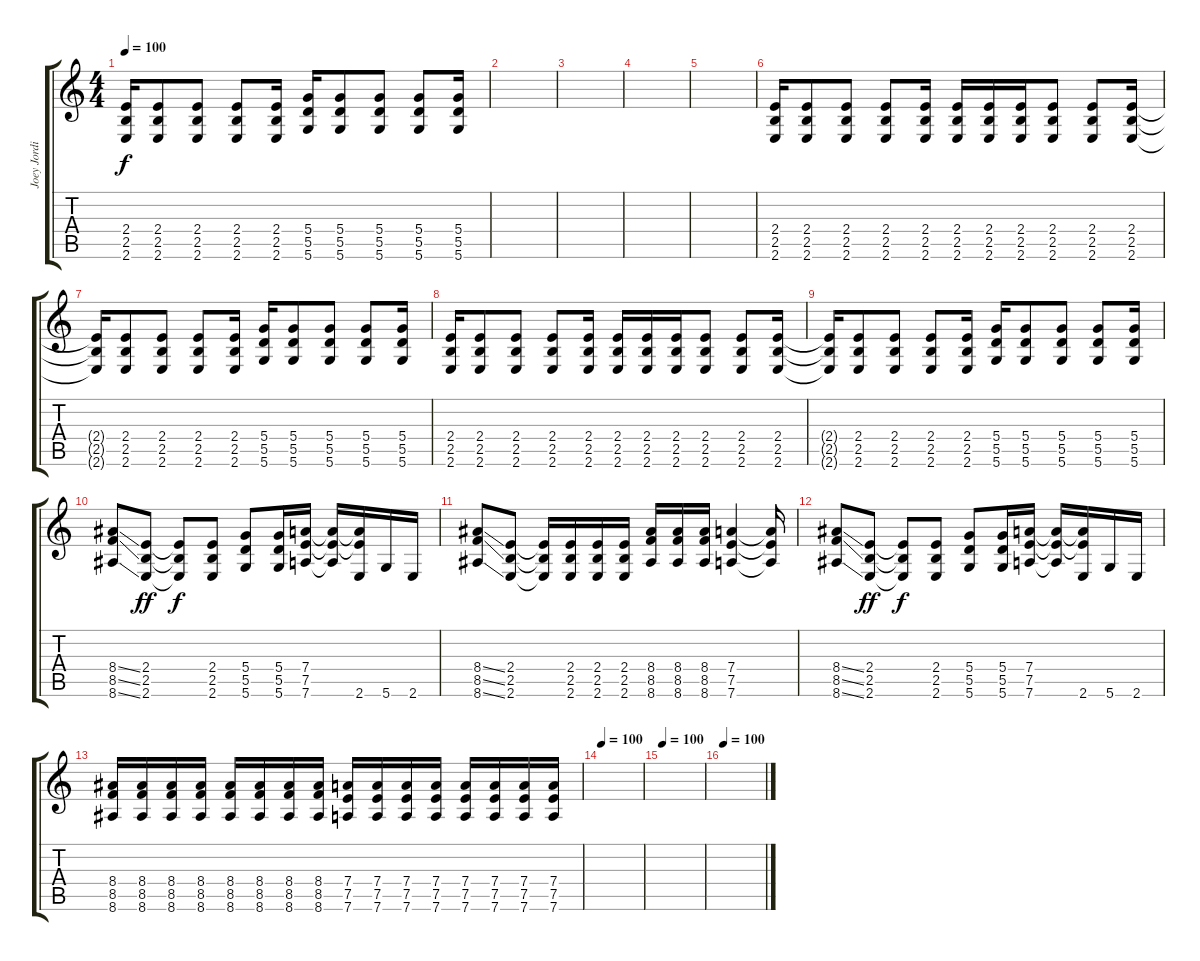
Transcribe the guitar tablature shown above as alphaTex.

\track ("Joey Jordison" "Joey Jordi") {instrument distortionguitar}
\staff {score tabs}
\tuning (E4 B3 G3 D3 A2 D2) {hide}
\ts (4 4)
\tempo 100
\clef g2
\ks c
(2.4{t} 2.5{t} 2.6{t}).16{dy f} (2.4 2.5 2.6).8 (2.4 2.5 2.6).8 (2.4 2.5 2.6).8 (2.4 2.5 2.6).16 (5.4 5.5 5.6).16 (5.4 5.5 5.6).8 (5.4 5.5 5.6).8 (5.4 5.5 5.6).8 (5.4 5.5 5.6).16 |
|
|
|
|
(2.4 2.5 2.6).16 (2.4 2.5 2.6).8 (2.4 2.5 2.6).8 (2.4 2.5 2.6).8 (2.4 2.5 2.6).16 (2.4 2.5 2.6).16 (2.4 2.5 2.6).16 (2.4 2.5 2.6).16 (2.4 2.5 2.6).8 (2.4 2.5 2.6).8 (2.4 2.5 2.6).16 |
(2.4{t} 2.5{t} 2.6{t}).16 (2.4 2.5 2.6).8 (2.4 2.5 2.6).8 (2.4 2.5 2.6).8 (2.4 2.5 2.6).16 (5.4 5.5 5.6).16 (5.4 5.5 5.6).8 (5.4 5.5 5.6).8 (5.4 5.5 5.6).8 (5.4 5.5 5.6).16 |
(2.4 2.5 2.6).16 (2.4 2.5 2.6).8 (2.4 2.5 2.6).8 (2.4 2.5 2.6).8 (2.4 2.5 2.6).16 (2.4 2.5 2.6).16 (2.4 2.5 2.6).16 (2.4 2.5 2.6).16 (2.4 2.5 2.6).8 (2.4 2.5 2.6).8 (2.4 2.5 2.6).16 |
(2.4{t} 2.5{t} 2.6{t}).16 (2.4 2.5 2.6).8 (2.4 2.5 2.6).8 (2.4 2.5 2.6).8 (2.4 2.5 2.6).16 (5.4 5.5 5.6).16 (5.4 5.5 5.6).8 (5.4 5.5 5.6).8 (5.4 5.5 5.6).8 (5.4 5.5 5.6).16 |
(8.4{ss} 8.5{ss} 8.6{ss}).8 (2.4 2.5 2.6).8{dy ff} (2.4{t} 2.5{t} 2.6{t}).8{dy f} (2.4 2.5 2.6).8 (5.4 5.5 5.6).8 (5.4 5.5 5.6).16 (7.4 7.5 7.6).16 (7.4{t} 7.5{t} 7.6{t}).16 (7.4{t} 7.5{t} 2.6).16 5.6.16 2.6.16 |
(8.4{ss} 8.5{ss} 8.6{ss}).8 (2.4 2.5 2.6).8 (2.4{t} 2.5{t} 2.6{t}).16 (2.4 2.5 2.6).16 (2.4 2.5 2.6).16 (2.4 2.5 2.6).16 (8.4 8.5 8.6).16 (8.4 8.5 8.6).16 (8.4 8.5 8.6).16 (7.4 7.5 7.6).4 (7.4{t} 7.5{t} 7.6{t}).16 |
(8.4{ss} 8.5{ss} 8.6{ss}).8 (2.4 2.5 2.6).8{dy ff} (2.4{t} 2.5{t} 2.6{t}).8{dy f} (2.4 2.5 2.6).8 (5.4 5.5 5.6).8 (5.4 5.5 5.6).16 (7.4 7.5 7.6).16 (7.4{t} 7.5{t} 7.6{t}).16 (7.4{t} 7.5{t} 2.6).16 5.6.16 2.6.16 |
(8.4 8.5 8.6).16 (8.4 8.5 8.6).16 (8.4 8.5 8.6).16 (8.4 8.5 8.6).16 (8.4 8.5 8.6).16 (8.4 8.5 8.6).16 (8.4 8.5 8.6).16 (8.4 8.5 8.6).16 (7.4 7.5 7.6).16 (7.4 7.5 7.6).16 (7.4 7.5 7.6).16 (7.4 7.5 7.6).16 (7.4 7.5 7.6).16 (7.4 7.5 7.6).16 (7.4 7.5 7.6).16 (7.4 7.5 7.6).16 |
\tempo 100
|
\tempo 100
|
\tempo 100
